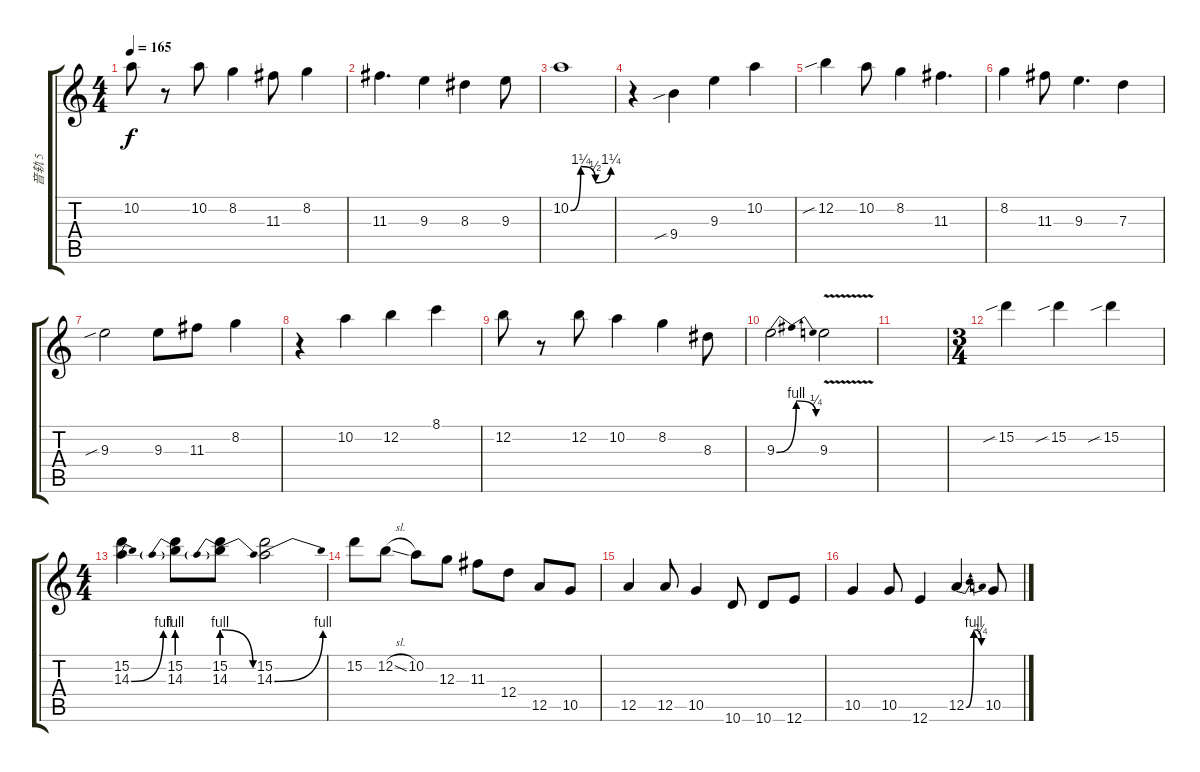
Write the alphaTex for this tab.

\track ("音轨 5" "音轨 5") {instrument overdrivenguitar}
\staff {score tabs}
\tuning (E4 B3 G3 D3 A2 E2) {hide}
\ts (4 4)
\tempo 165
\clef g2
\ks c
10.2.8{dy f} r.8 10.2.8 8.2.4 11.3.8 8.2.4 |
11.3.4{d} 9.3.4 8.3.4 9.3.8 |
10.2{be (custom 0 0 15 5 37 2 60 5)}.1 |
r.4 9.4{sib}.4 9.3.4 10.2.4 |
12.2{sib}.4 10.2.8 8.2.4 11.3.4{d} |
8.2.4 11.3.8 9.3.4{d} 7.3.4 |
9.3{sib}.2 9.3.8 11.3.8 8.2.4 |
r.4 10.2.4 12.2.4 8.1.4 |
12.2.8 r.8 12.2.8 10.2.4 8.2.4 8.3.8 |
9.3{be (bendrelease 0 0 30 4 30 4 60 1)}.2 9.3{v}.2 |
|
\ts (3 4)
15.2{sib}.4 15.2{sib}.4 15.2{sib}.4 |
\ts (4 4)
(15.2 14.3{be (bend 0 0 60 4)}).4 (15.2 14.3{be (prebend 0 4 60 4)}).8 (15.2 14.3{be (prebendrelease 0 4 60 0)}).8 (15.2 14.3{be (bend 0 0 60 4)}).2 |
15.2.8 12.2{sl}.8 10.2.8 12.3.8 11.3.8 12.4.8 12.5.8 10.5.8 |
12.5.4 12.5.8 10.5.4 10.6.8 10.6.8 12.6.8 |
10.5.4 10.5.8 12.6.4 12.5{be (bendrelease 0 0 30 4 30 4 60 1)}.4 10.5.8
